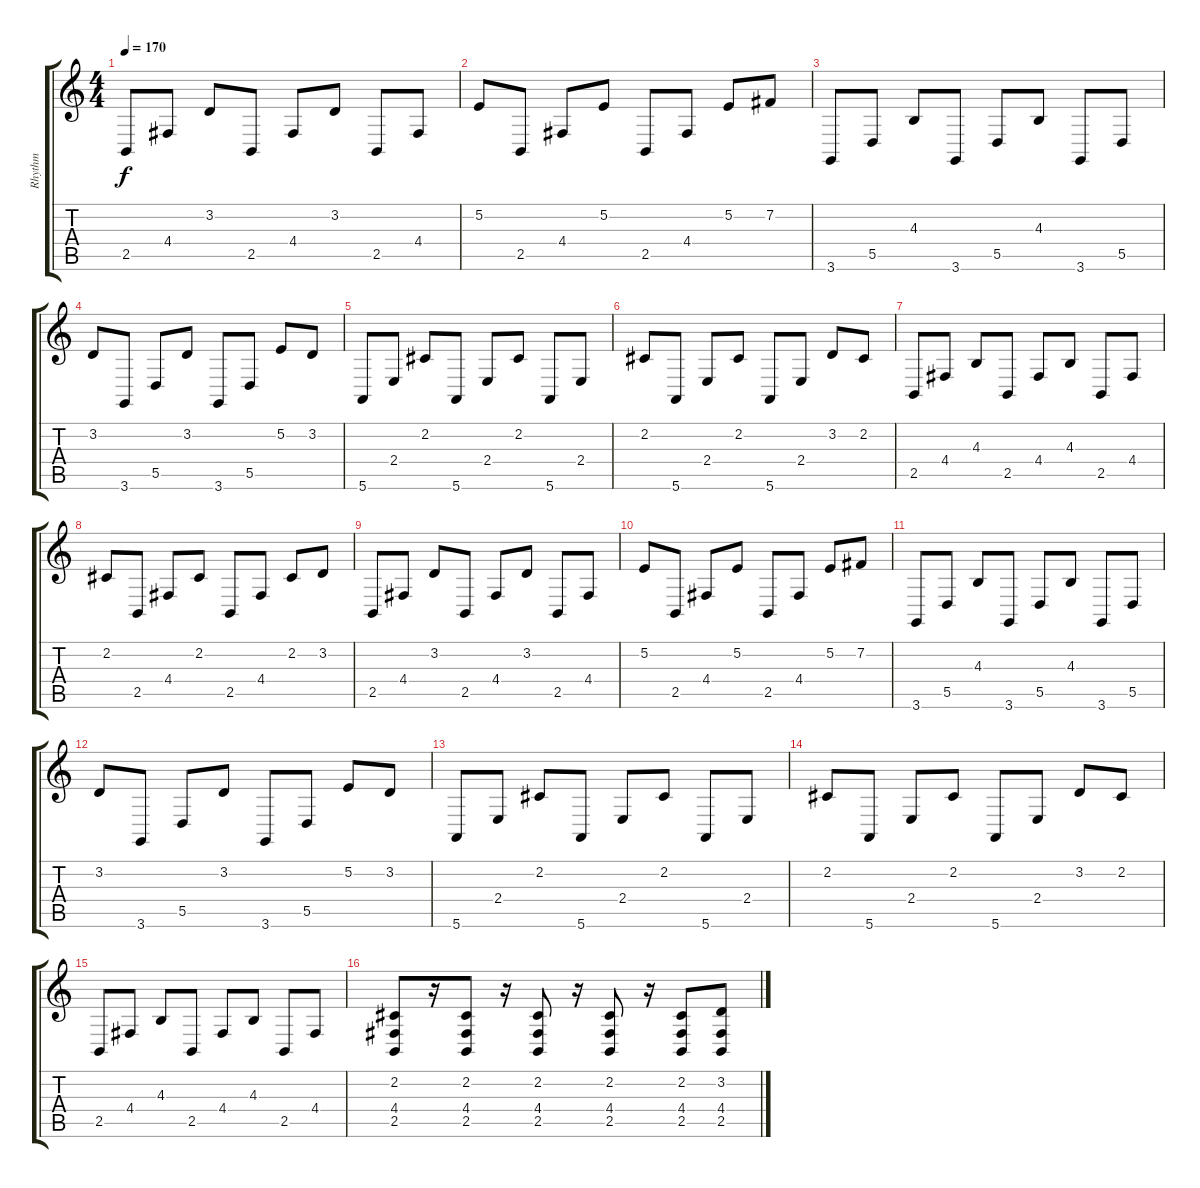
\track ("Rhythm" "Rhythm") {instrument lead1square}
\staff {score tabs}
\tuning (E4 B3 G3 D3 A2 E2) {hide}
\ts (4 4)
\tempo 170
\clef g2
\ks c
2.5.8{dy f} 4.4.8 3.2.8 2.5.8 4.4.8 3.2.8 2.5.8 4.4.8 |
5.2.8 2.5.8 4.4.8 5.2.8 2.5.8 4.4.8 5.2.8 7.2.8 |
3.6.8 5.5.8 4.3.8 3.6.8 5.5.8 4.3.8 3.6.8 5.5.8 |
3.2.8 3.6.8 5.5.8 3.2.8 3.6.8 5.5.8 5.2.8 3.2.8 |
5.6.8 2.4.8 2.2.8 5.6.8 2.4.8 2.2.8 5.6.8 2.4.8 |
2.2.8 5.6.8 2.4.8 2.2.8 5.6.8 2.4.8 3.2.8 2.2.8 |
2.5.8 4.4.8 4.3.8 2.5.8 4.4.8 4.3.8 2.5.8 4.4.8 |
2.2.8 2.5.8 4.4.8 2.2.8 2.5.8 4.4.8 2.2.8 3.2.8 |
2.5.8 4.4.8 3.2.8 2.5.8 4.4.8 3.2.8 2.5.8 4.4.8 |
5.2.8 2.5.8 4.4.8 5.2.8 2.5.8 4.4.8 5.2.8 7.2.8 |
3.6.8 5.5.8 4.3.8 3.6.8 5.5.8 4.3.8 3.6.8 5.5.8 |
3.2.8 3.6.8 5.5.8 3.2.8 3.6.8 5.5.8 5.2.8 3.2.8 |
5.6.8 2.4.8 2.2.8 5.6.8 2.4.8 2.2.8 5.6.8 2.4.8 |
2.2.8 5.6.8 2.4.8 2.2.8 5.6.8 2.4.8 3.2.8 2.2.8 |
2.5.8 4.4.8 4.3.8 2.5.8 4.4.8 4.3.8 2.5.8 4.4.8 |
(2.2 4.4 2.5).8 r.16 (2.2 4.4 2.5).8 r.16 (2.2 4.4 2.5).8 r.16 (2.2 4.4 2.5).8 r.16 (2.2 4.4 2.5).8 (3.2 4.4 2.5).8
